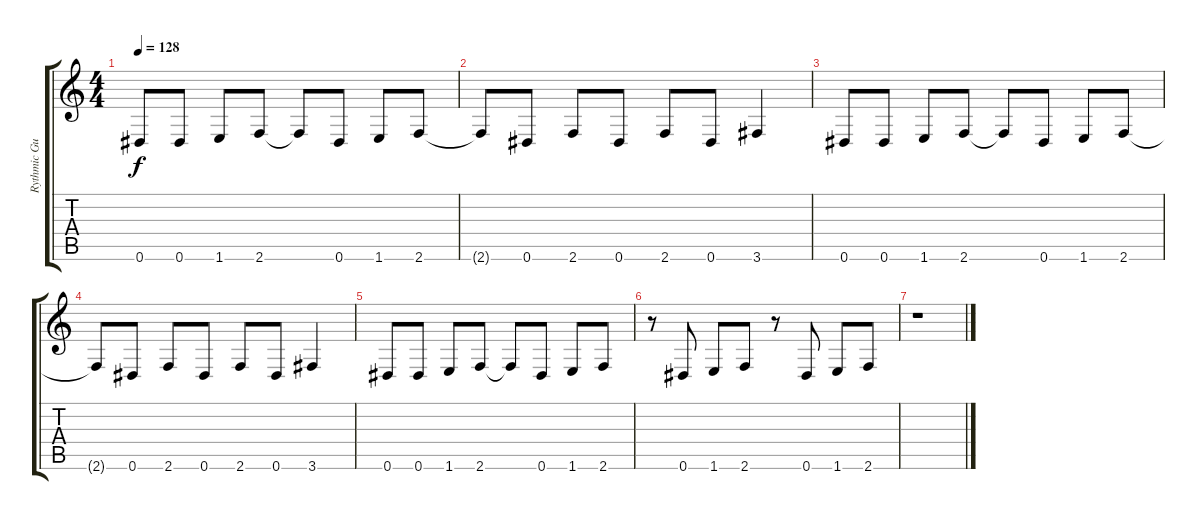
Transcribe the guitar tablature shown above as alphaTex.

\track ("Rythmic Guitar" "Rythmic Gu") {instrument distortionguitar}
\staff {score tabs}
\tuning (Eb4 Bb3 Gb3 Db3 Ab2 Eb2) {hide}
\ts (4 4)
\tempo 128
\clef g2
\ks c
0.6.8{dy f} 0.6.8 1.6.8 2.6.8 2.6{t}.8 0.6.8 1.6.8 2.6.8 |
2.6{t}.8 0.6.8 2.6.8 0.6.8 2.6.8 0.6.8 3.6.4 |
0.6.8 0.6.8 1.6.8 2.6.8 2.6{t}.8 0.6.8 1.6.8 2.6.8 |
2.6{t}.8 0.6.8 2.6.8 0.6.8 2.6.8 0.6.8 3.6.4 |
0.6.8 0.6.8 1.6.8 2.6.8 2.6{t}.8 0.6.8 1.6.8 2.6.8 |
r.8 0.6.8 1.6.8 2.6.8 r.8 0.6.8 1.6.8 2.6.8 |
r.1
